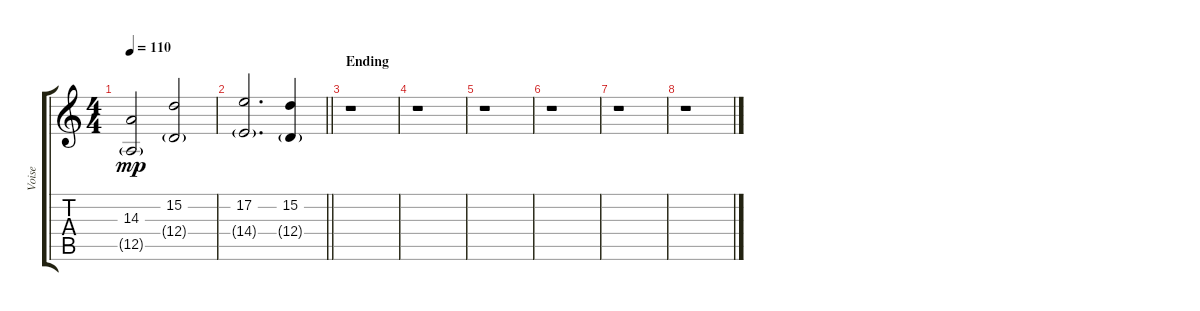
\track ("Voise" "Voise") {instrument tenorsax}
\staff {score tabs}
\tuning (E4 B3 G3 D3 A2 E2) {hide}
\ts (4 4)
\tempo 110
\clef g2
\ks c
(14.3 12.5{g}).2{dy mp} (15.2 12.4{g}).2 |
\barLineRight lightlight
(17.2 14.4{g}).2{d} (15.2 12.4{g}).4 |
\section ("" "Ending")
r.1 |
r.1 |
r.1 |
r.1 |
r.1 |
r.1
